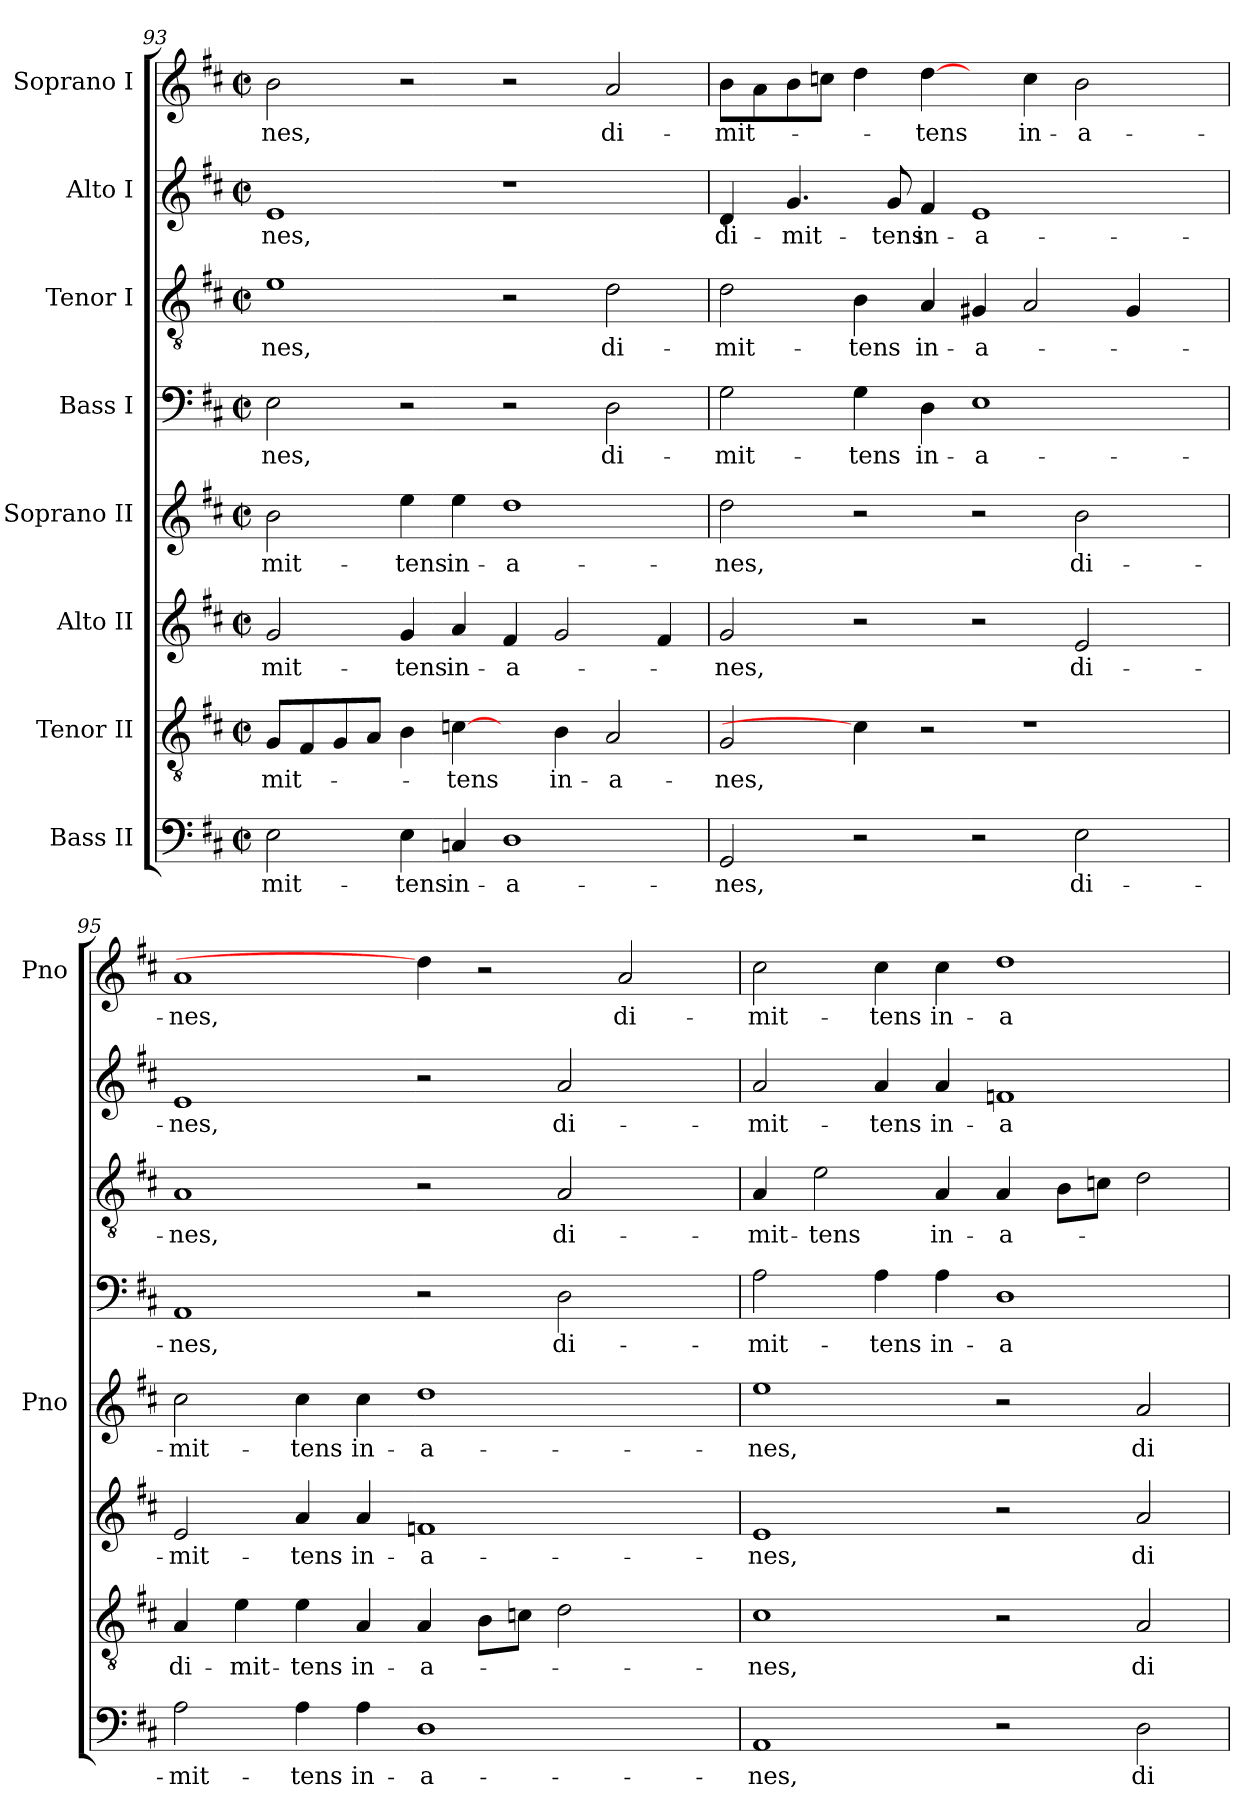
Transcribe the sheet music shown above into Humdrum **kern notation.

**kern	**text	**kern	**text	**kern	**text	**kern	**text	**kern	**text	**kern	**text	**kern	**text	**kern	**text
*part8	*part8	*part7	*part7	*part6	*part6	*part5	*part5	*part4	*part4	*part3	*part3	*part2	*part2	*part1	*part1
*staff8	*staff8	*staff7	*staff7	*staff6	*staff6	*staff5	*staff5	*staff4	*staff4	*staff3	*staff3	*staff2	*staff2	*staff1	*staff1
*I"Bass II	*	*I"Tenor II	*	*I"Alto II	*	*I"Soprano II	*	*I"Bass I	*	*I"Tenor I	*	*I"Alto I	*	*I"Soprano I	*
*	*	*	*	*	*	*I'Pno	*	*	*	*	*	*	*	*I'Pno	*
*clefF4	*	*clefGv2	*	*clefG2	*	*clefG2	*	*clefF4	*	*clefGv2	*	*clefG2	*	*clefG2	*
*k[f#c#]	*	*k[f#c#]	*	*k[f#c#]	*	*k[f#c#]	*	*k[f#c#]	*	*k[f#c#]	*	*k[f#c#]	*	*k[f#c#]	*
*D:	*	*D:	*	*D:	*	*D:	*	*D:	*	*D:	*	*D:	*	*D:	*
*M2/2	*	*M2/2	*	*M2/2	*	*M2/2	*	*M2/2	*	*M2/2	*	*M2/2	*	*M2/2	*
*met(c|)	*	*met(c|)	*	*met(c|)	*	*met(c|)	*	*met(c|)	*	*met(c|)	*	*met(c|)	*	*met(c|)	*
=93	=93	=93	=93	=93	=93	=93	=93	=93	=93	=93	=93	=93	=93	=93	=93
!	!LO:LY:b	!	!LO:LY:b	!	!LO:LY:b	!	!LO:LY:b	!	!LO:LY:b	!	!LO:LY:b	!	!LO:LY:b	!	!LO:LY:b
2E\	-mit-	8G/L	-mit-	2g/	-mit-	2b\	-mit-	2E\	-nes,	1e	-nes,	1e	-nes,	2b\	-nes,
.	.	8F#/	.	.	.	.	.	.	.	.	.	.	.	.	.
.	.	8G/	.	.	.	.	.	.	.	.	.	.	.	.	.
.	.	8A/J	.	.	.	.	.	.	.	.	.	.	.	.	.
!	!LO:LY:b	!	!	!	!LO:LY:b	!	!LO:LY:b	!	!	!	!	!	!	!	!
4E\	-tens	4B\	.	4g/	-tens	4ee\	-tens	2r	.	.	.	.	.	2r	.
!	!LO:LY:b	!	!LO:LY:b	!	!LO:LY:b	!	!LO:LY:b	!	!	!	!	!	!	!	!
4Cn/	in-	[4cn\	-tens	4a/	in-	4ee\	in-	.	.	.	.	.	.	.	.
!	!LO:LY:b	!	!	!	!LO:LY:b	!	!LO:LY:b	!	!	!	!	!	!	!	!
1D	-a-	4ryy	.	4f#/	-a-	1dd	-a-	2r	.	2r	.	1r	.	2r	.
!	!	!	!LO:LY:b	!	!	!	!	!	!	!	!	!	!	!	!
.	.	4B\	in-	2g/	.	.	.	.	.	.	.	.	.	.	.
!	!	!	!LO:LY:b	!	!	!	!	!	!LO:LY:b	!	!LO:LY:b	!	!	!	!LO:LY:b
.	.	2A/	-a-	.	.	.	.	2D\	di-	2d\	di-	.	.	2a/	di-
.	.	.	.	4f#/	.	.	.	.	.	.	.	.	.	.	.
!!LO:PB:g=z
=94	=94	=94	=94	=94	=94	=94	=94	=94	=94	=94	=94	=94	=94	=94	=94
!	!LO:LY:b	!	!LO:LY:b	!	!LO:LY:b	!	!LO:LY:b	!	!LO:LY:b	!	!LO:LY:b	!	!LO:LY:b	!	!LO:LY:b
2GG/	-nes,	2G/	-nes,	2g/	-nes,	2dd\	-nes,	2G\	-mit-	2d\	-mit-	4d/	di-	8b\L	-mit-
.	.	.	.	.	.	.	.	.	.	.	.	.	.	8a\	.
!	!	!	!	!	!	!	!	!	!	!	!	!	!LO:LY:b	!	!
.	.	.	.	.	.	.	.	.	.	.	.	4.g/	-mit-	8b\	.
.	.	.	.	.	.	.	.	.	.	.	.	.	.	8ccn\J	.
!	!	!	!	!	!	!	!	!	!LO:LY:b	!	!LO:LY:b	!	!	!	!
2r	.	4c\]	.	2r	.	2r	.	4G\	-tens	4B\	-tens	.	.	4dd\	.
!	!	!	!	!	!	!	!	!	!	!	!	!	!LO:LY:b	!	!
.	.	.	.	.	.	.	.	.	.	.	.	8g/	-tens	.	.
!	!	!	!	!	!	!	!	!	!LO:LY:b	!	!LO:LY:b	!	!LO:LY:b	!	!LO:LY:b
.	.	2r	.	.	.	.	.	4D\	in-	4A/	in-	4f#/	in-	[4dd\	-tens
!	!	!	!	!	!	!	!	!	!LO:LY:b	!	!LO:LY:b	!	!LO:LY:b	!	!
2r	.	.	.	2r	.	2r	.	1E	-a-	4G#X/	-a-	1e	-a-	4ryy	.
!	!	!	!	!	!	!	!	!	!	!	!	!	!	!	!LO:LY:b
.	.	1r	.	.	.	.	.	.	.	2A/	.	.	.	4cc\	in-
!	!LO:LY:b	!	!	!	!LO:LY:b	!	!LO:LY:b	!	!	!	!	!	!	!	!LO:LY:b
2E\	di-	.	.	2e/	di-	2b\	di-	.	.	.	.	.	.	2b\	-a-
.	.	.	.	.	.	.	.	.	.	4G#/	.	.	.	.	.
4ryy	.	.	.	4ryy	.	4ryy	.	4ryy	.	4ryy	.	4ryy	.	4ryy	.
=95	=95	=95	=95	=95	=95	=95	=95	=95	=95	=95	=95	=95	=95	=95	=95
!	!LO:LY:b	!	!LO:LY:b	!	!LO:LY:b	!	!LO:LY:b	!	!LO:LY:b	!	!LO:LY:b	!	!LO:LY:b	!	!LO:LY:b
2A\	-mit-	4A/	di-	2e/	-mit-	2cc#\	-mit-	1AA	-nes,	1A	-nes,	1e	-nes,	1a	-nes,
!	!	!	!LO:LY:b	!	!	!	!	!	!	!	!	!	!	!	!
.	.	4e\	-mit-	.	.	.	.	.	.	.	.	.	.	.	.
!	!LO:LY:b	!	!LO:LY:b	!	!LO:LY:b	!	!LO:LY:b	!	!	!	!	!	!	!	!
4A\	-tens	4e\	-tens	4a/	-tens	4cc#\	-tens	.	.	.	.	.	.	.	.
!	!LO:LY:b	!	!LO:LY:b	!	!LO:LY:b	!	!LO:LY:b	!	!	!	!	!	!	!	!
4A\	in-	4A/	in-	4a/	in-	4cc#\	in-	.	.	.	.	.	.	.	.
!	!LO:LY:b	!	!LO:LY:b	!	!LO:LY:b	!	!LO:LY:b	!	!	!	!	!	!	!	!
1D	-a-	4A/	-a-	1fn	-a-	1dd	-a-	2r	.	2r	.	2r	.	4dd\]	.
.	.	8B\L	.	.	.	.	.	.	.	.	.	.	.	2r	.
.	.	8cn\J	.	.	.	.	.	.	.	.	.	.	.	.	.
!	!	!	!	!	!	!	!	!	!LO:LY:b	!	!LO:LY:b	!	!LO:LY:b	!	!
.	.	2d\	.	.	.	.	.	2D\	di-	2A/	di-	2a/	di-	.	.
!	!	!	!	!	!	!	!	!	!	!	!	!	!	!	!LO:LY:b
.	.	.	.	.	.	.	.	.	.	.	.	.	.	2a/	di-
4ryy	.	4ryy	.	4ryy	.	4ryy	.	4ryy	.	4ryy	.	4ryy	.	.	.
=96	=96	=96	=96	=96	=96	=96	=96	=96	=96	=96	=96	=96	=96	=96	=96
!	!LO:LY:b	!	!LO:LY:b	!	!LO:LY:b	!	!LO:LY:b	!	!LO:LY:b	!	!LO:LY:b	!	!LO:LY:b	!	!LO:LY:b
1AA	-nes,	1c#	-nes,	1e	-nes,	1ee	-nes,	2A\	-mit-	4A/	-mit-	2a/	-mit-	2cc#\	-mit-
!	!	!	!	!	!	!	!	!	!	!	!LO:LY:b	!	!	!	!
.	.	.	.	.	.	.	.	.	.	2e\	-tens	.	.	.	.
!	!	!	!	!	!	!	!	!	!LO:LY:b	!	!	!	!LO:LY:b	!	!LO:LY:b
.	.	.	.	.	.	.	.	4A\	-tens	.	.	4a/	-tens	4cc#\	-tens
!	!	!	!	!	!	!	!	!	!LO:LY:b	!	!LO:LY:b	!	!LO:LY:b	!	!LO:LY:b
.	.	.	.	.	.	.	.	4A\	in-	4A/	in-	4a/	in-	4cc#\	in-
!	!	!	!	!	!	!	!	!	!LO:LY:b	!	!LO:LY:b	!	!LO:LY:b	!	!LO:LY:b
2r	.	2r	.	2r	.	2r	.	1D	-a-	4A/	-a-	1fn	-a-	1dd	-a-
.	.	.	.	.	.	.	.	.	.	8B\L	.	.	.	.	.
.	.	.	.	.	.	.	.	.	.	8cn\J	.	.	.	.	.
!	!LO:LY:b	!	!LO:LY:b	!	!LO:LY:b	!	!LO:LY:b	!	!	!	!	!	!	!	!
2D\	di-	2A/	di-	2a/	di-	2a/	di-	.	.	2d\	.	.	.	.	.
=	=	=	=	=	=	=	=	=	=	=	=	=	=	=	=
*-	*-	*-	*-	*-	*-	*-	*-	*-	*-	*-	*-	*-	*-	*-	*-
